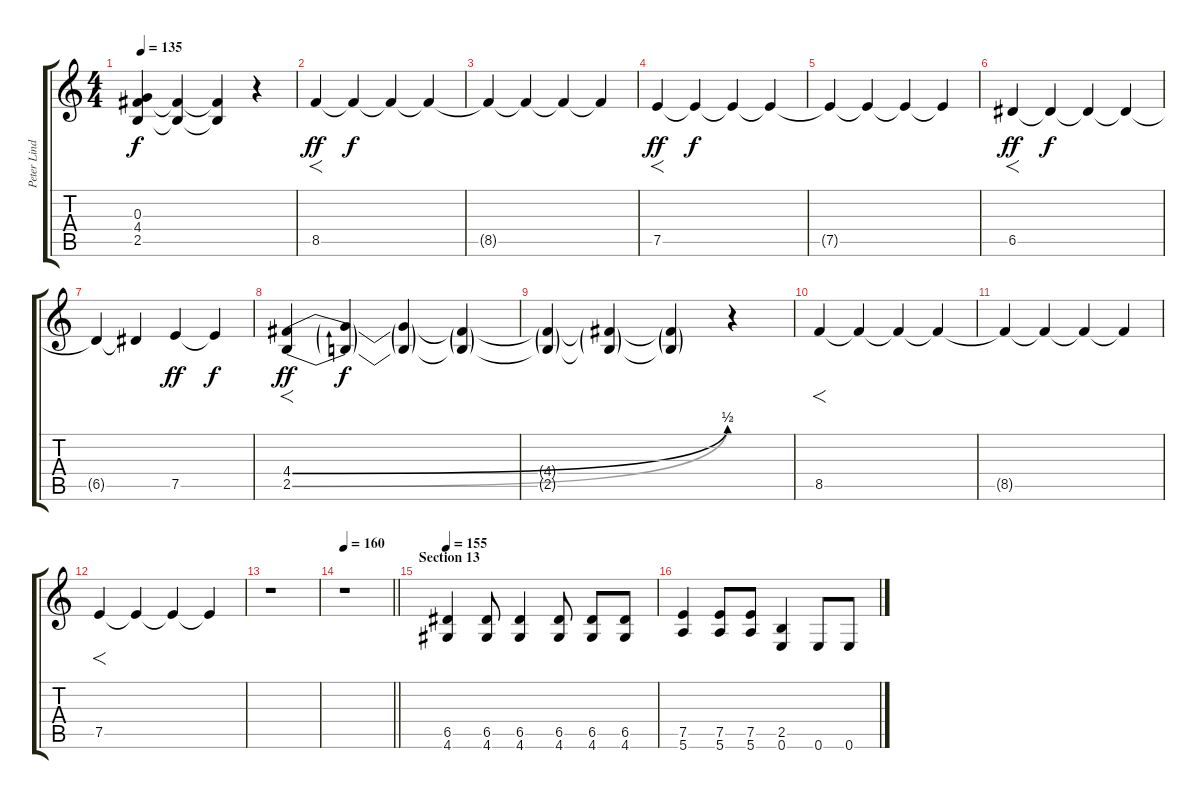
\track ("Peter Lindgren" "Peter Lind") {instrument distortionguitar}
\staff {score tabs}
\tuning (E4 B3 G3 D3 A2 E2) {hide}
\ts (4 4)
\tempo 135
\clef g2
\ks c
(0.3 4.4{t} 2.5{t}).4{dy f volume 0} (4.4{t} 2.5{t}).4 (4.4{t} 2.5{t}).4{volume 13} r.4 |
8.5.4{f dy ff} 8.5{t}.4{dy f} 8.5{t}.4 8.5{t}.4 |
8.5{t}.4{volume 5} 8.5{t}.4 8.5{t}.4 8.5{t}.4 |
7.5.4{f dy ff volume 13} 7.5{t}.4{dy f} 7.5{t}.4 7.5{t}.4 |
7.5{t}.4 7.5{t}.4{volume 0} 7.5{t}.4 7.5{t}.4 |
6.5.4{f dy ff volume 13} 6.5{t}.4{dy f volume 0} 6.5{t}.4 6.5{t}.4 |
6.5{t}.4 6.5{t}.4{volume 2} 7.5.4{dy ff volume 15} 7.5{t}.4{dy f} |
(4.4{be (bend 0 0 60 2)} 2.5{be (bend 0 0 60 1)}).4{f dy ff} (4.4{t} 2.5{t}).4{dy f} (4.4{t} 2.5{t}).4 (4.4{t} 2.5{t}).4 |
(4.4{t} 2.5{t}).4{volume 4} (4.4{t} 2.5{t}).4 (4.4{t} 2.5{t}).4 r.4{volume 13} |
8.5.4{f} 8.5{t}.4 8.5{t}.4 8.5{t}.4 |
8.5{t}.4{volume 5} 8.5{t}.4 8.5{t}.4 8.5{t}.4 |
7.5.4{f} 7.5{t}.4 7.5{t}.4{volume 4} 7.5{t}.4 |
r.1 |
\tempo 160
\barLineRight lightlight
r.1 |
\section ("" "Section 13")
\tempo 155
(6.5 4.6).4{volume 16} (6.5 4.6).8 (6.5 4.6).4 (6.5 4.6).8 (6.5 4.6).8 (6.5 4.6).8 |
(7.5 5.6).4 (7.5 5.6).8 (7.5 5.6).8 (2.5 0.6).4 0.6.8 0.6.8
